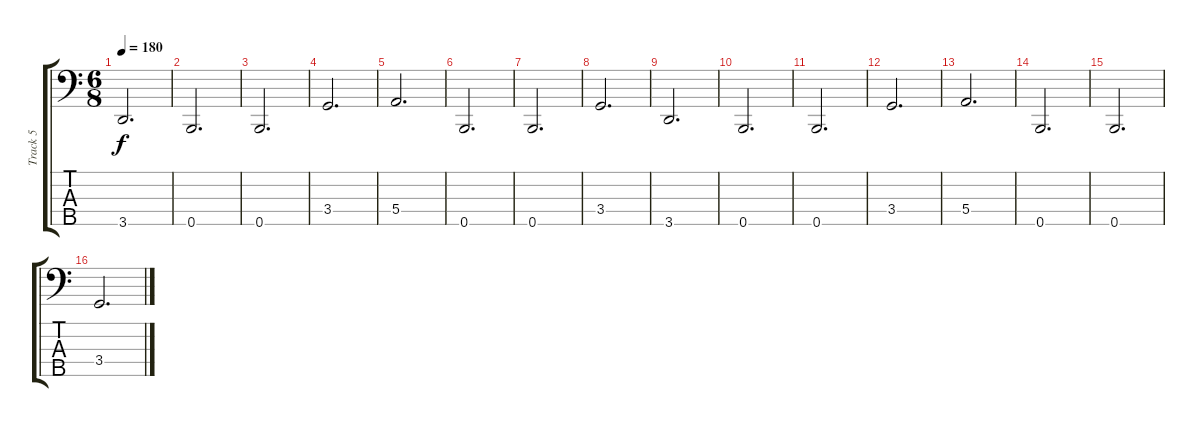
\track ("Track 5" "Track 5") {instrument electricbassfinger}
\staff {score tabs}
\tuning (G2 D2 A1 E1 B0) {hide}
\ts (6 8)
\tempo 180
\clef f4
\ks c
3.5.2{d dy f} |
0.5.2{d} |
0.5.2{d} |
3.4.2{d} |
5.4.2{d} |
0.5.2{d} |
0.5.2{d} |
3.4.2{d} |
3.5.2{d} |
0.5.2{d} |
0.5.2{d} |
3.4.2{d} |
5.4.2{d} |
0.5.2{d} |
0.5.2{d} |
3.4.2{d}
